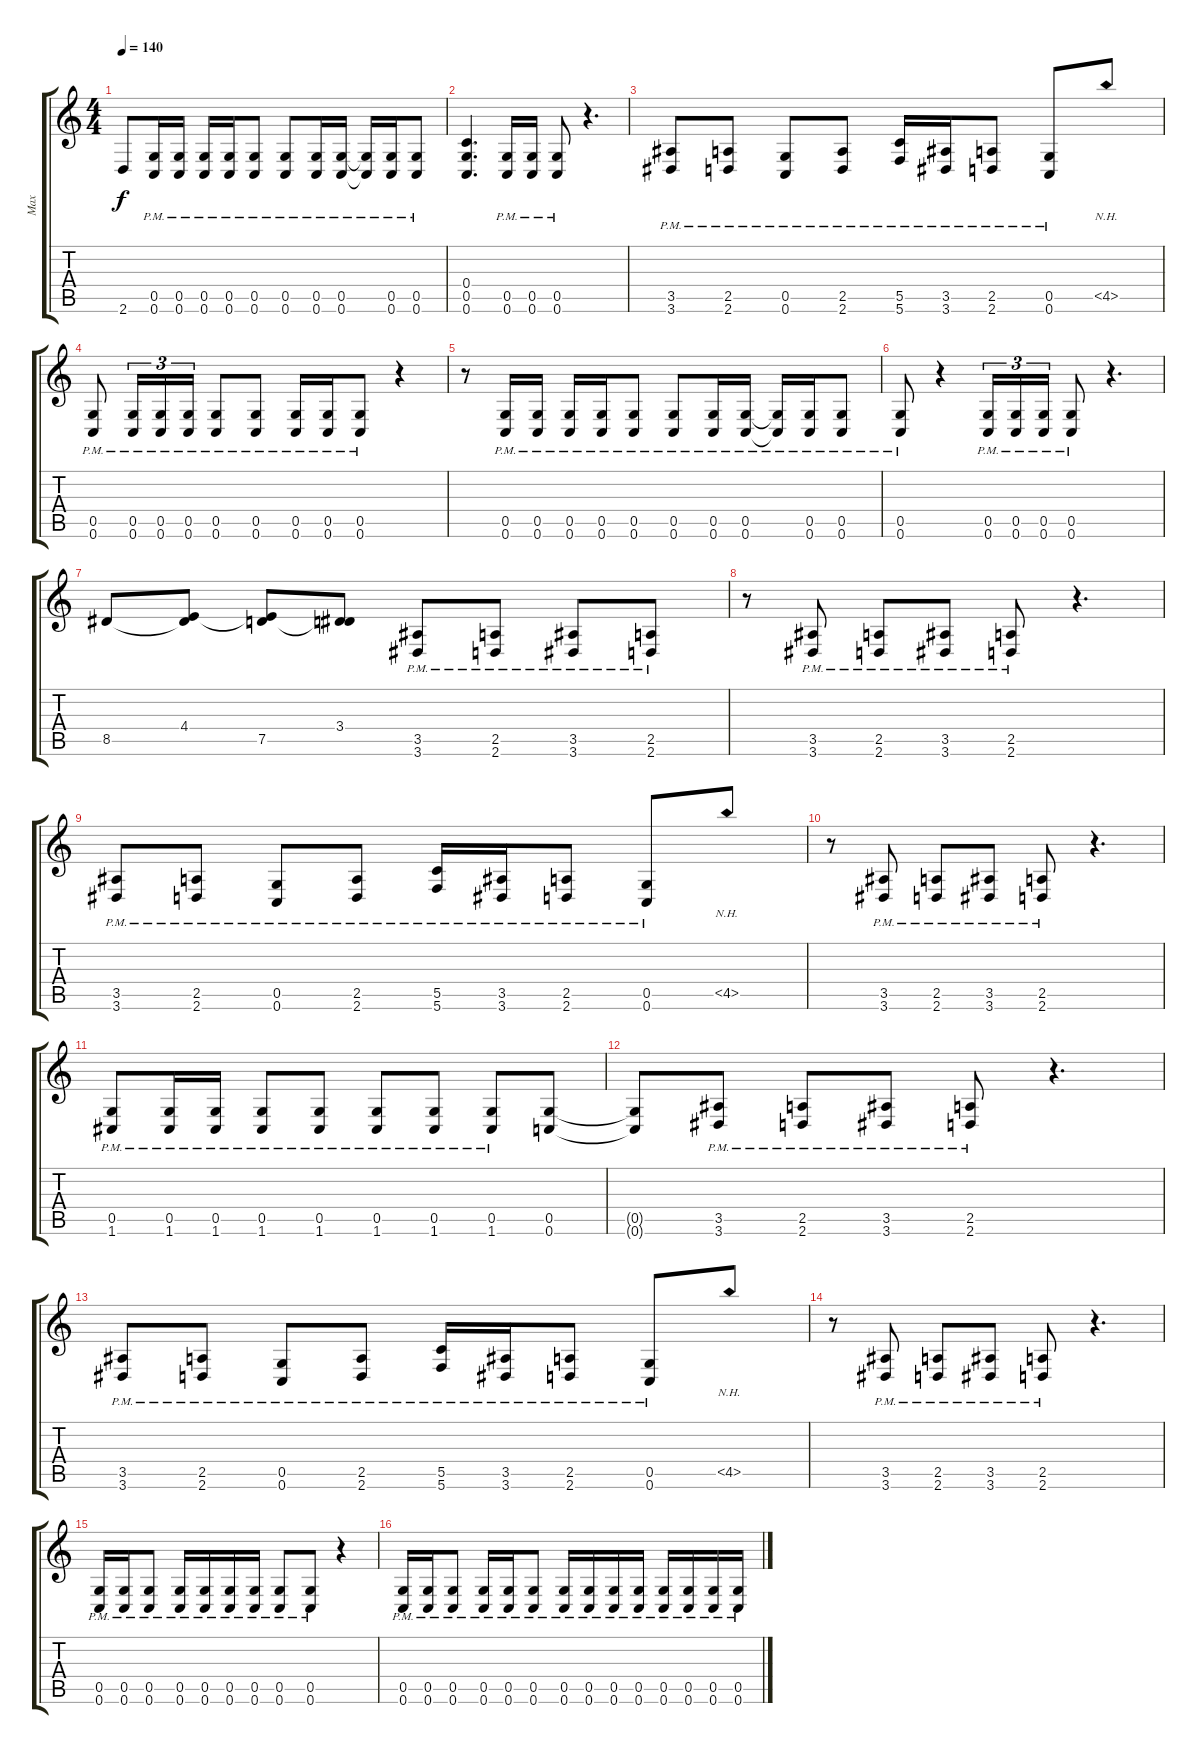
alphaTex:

\track ("Max" "Max") {instrument distortionguitar}
\staff {score tabs}
\tuning (D4 A3 F3 C3 G2 C2) {hide}
\ts (4 4)
\tempo 140
\clef g2
\ks c
2.6{t}.8{dy f} (0.5{pm} 0.6{pm}).16 (0.5{pm} 0.6{pm}).16 (0.5{pm} 0.6{pm}).16 (0.5{pm} 0.6{pm}).16 (0.5{pm} 0.6{pm}).8 (0.5{pm} 0.6{pm}).8 (0.5{pm} 0.6{pm}).16 (0.5{pm} 0.6{pm}).16 (0.5{pm t} 0.6{pm t}).16 (0.5{pm} 0.6{pm}).16 (0.5{pm} 0.6{pm}).8 |
(0.4 0.5 0.6).4{d} (0.5{pm} 0.6{pm}).16 (0.5{pm} 0.6{pm}).16 (0.5{pm} 0.6{pm}).8 r.4{d} |
(3.5{pm} 3.6{pm}).8 (2.5{pm} 2.6{pm}).8 (0.5{pm} 0.6{pm}).8 (2.5{pm} 2.6{pm}).8 (5.5{pm} 5.6{pm}).16 (3.5{pm} 3.6{pm}).16 (2.5{pm} 2.6{pm}).8 (0.5{pm} 0.6{pm}).8 4.5{nh}.8 |
(0.5{pm} 0.6{pm}).8 (0.5{pm} 0.6{pm}).16{tu (3 2)} (0.5{pm} 0.6{pm}).16{tu (3 2)} (0.5 0.6{pm}).16{tu (3 2)} (0.5{pm} 0.6{pm}).8 (0.5{pm} 0.6{pm}).8 (0.5{pm} 0.6{pm}).16 (0.5{pm} 0.6{pm}).16 (0.5{pm} 0.6{pm}).8 r.4 |
r.8 (0.5{pm} 0.6{pm}).16 (0.5{pm} 0.6{pm}).16 (0.5{pm} 0.6{pm}).16 (0.5{pm} 0.6{pm}).16 (0.5{pm} 0.6{pm}).8 (0.5{pm} 0.6{pm}).8 (0.5{pm} 0.6{pm}).16 (0.5{pm} 0.6{pm}).16 (0.5{pm t} 0.6{pm t}).16 (0.5{pm} 0.6{pm}).16 (0.5{pm} 0.6{pm}).8 |
(0.5{pm} 0.6{pm}).8 r.4 (0.5{pm} 0.6{pm}).16{tu (3 2)} (0.5{pm} 0.6{pm}).16{tu (3 2)} (0.5{pm} 0.6{pm}).16{tu (3 2)} (0.5{pm} 0.6{pm}).8 r.4{d} |
8.5.8 (4.4 8.5{t}).8 (4.4{t} 7.5).8 (3.4 7.5{t}).8 (3.5{pm} 3.6{pm}).8 (2.5{pm} 2.6{pm}).8 (3.5{pm} 3.6{pm}).8 (2.5{pm} 2.6{pm}).8 |
r.8 (3.5{pm} 3.6{pm}).8 (2.5{pm} 2.6{pm}).8 (3.5{pm} 3.6{pm}).8 (2.5{pm} 2.6{pm}).8 r.4{d} |
(3.5{pm} 3.6{pm}).8 (2.5{pm} 2.6{pm}).8 (0.5{pm} 0.6{pm}).8 (2.5{pm} 2.6{pm}).8 (5.5{pm} 5.6{pm}).16 (3.5{pm} 3.6{pm}).16 (2.5{pm} 2.6{pm}).8 (0.5{pm} 0.6{pm}).8 4.5{nh}.8 |
r.8 (3.5{pm} 3.6{pm}).8 (2.5{pm} 2.6{pm}).8 (3.5{pm} 3.6{pm}).8 (2.5{pm} 2.6{pm}).8 r.4{d} |
(0.5{pm} 1.6{pm}).8 (0.5{pm} 1.6{pm}).16 (0.5{pm} 1.6{pm}).16 (0.5{pm} 1.6{pm}).8 (0.5{pm} 1.6{pm}).8 (0.5{pm} 1.6{pm}).8 (0.5{pm} 1.6{pm}).8 (0.5{pm} 1.6{pm}).8 (0.5 0.6).8 |
(0.5{t} 0.6{t}).8 (3.5{pm} 3.6{pm}).8 (2.5{pm} 2.6{pm}).8 (3.5{pm} 3.6{pm}).8 (2.5{pm} 2.6{pm}).8 r.4{d} |
(3.5{pm} 3.6{pm}).8 (2.5{pm} 2.6{pm}).8 (0.5{pm} 0.6{pm}).8 (2.5{pm} 2.6{pm}).8 (5.5{pm} 5.6{pm}).16 (3.5{pm} 3.6{pm}).16 (2.5{pm} 2.6{pm}).8 (0.5{pm} 0.6{pm}).8 4.5{nh}.8 |
r.8 (3.5{pm} 3.6{pm}).8 (2.5{pm} 2.6{pm}).8 (3.5{pm} 3.6{pm}).8 (2.5{pm} 2.6{pm}).8 r.4{d} |
(0.5{pm} 0.6{pm}).16 (0.5{pm} 0.6{pm}).16 (0.5{pm} 0.6{pm}).8 (0.5{pm} 0.6{pm}).16 (0.5{pm} 0.6{pm}).16 (0.5{pm} 0.6{pm}).16 (0.5{pm} 0.6{pm}).16 (0.5{pm} 0.6{pm}).8 (0.5{pm} 0.6{pm}).8 r.4 |
(0.5{pm} 0.6{pm}).16 (0.5{pm} 0.6{pm}).16 (0.5{pm} 0.6{pm}).8 (0.5{pm} 0.6{pm}).16 (0.5{pm} 0.6{pm}).16 (0.5{pm} 0.6{pm}).8 (0.5{pm} 0.6{pm}).16 (0.5{pm} 0.6{pm}).16 (0.5{pm} 0.6{pm}).16 (0.5{pm} 0.6{pm}).16 (0.5{pm} 0.6{pm}).16 (0.5{pm} 0.6{pm}).16 (0.5{pm} 0.6{pm}).16 (0.5{pm} 0.6{pm}).16
